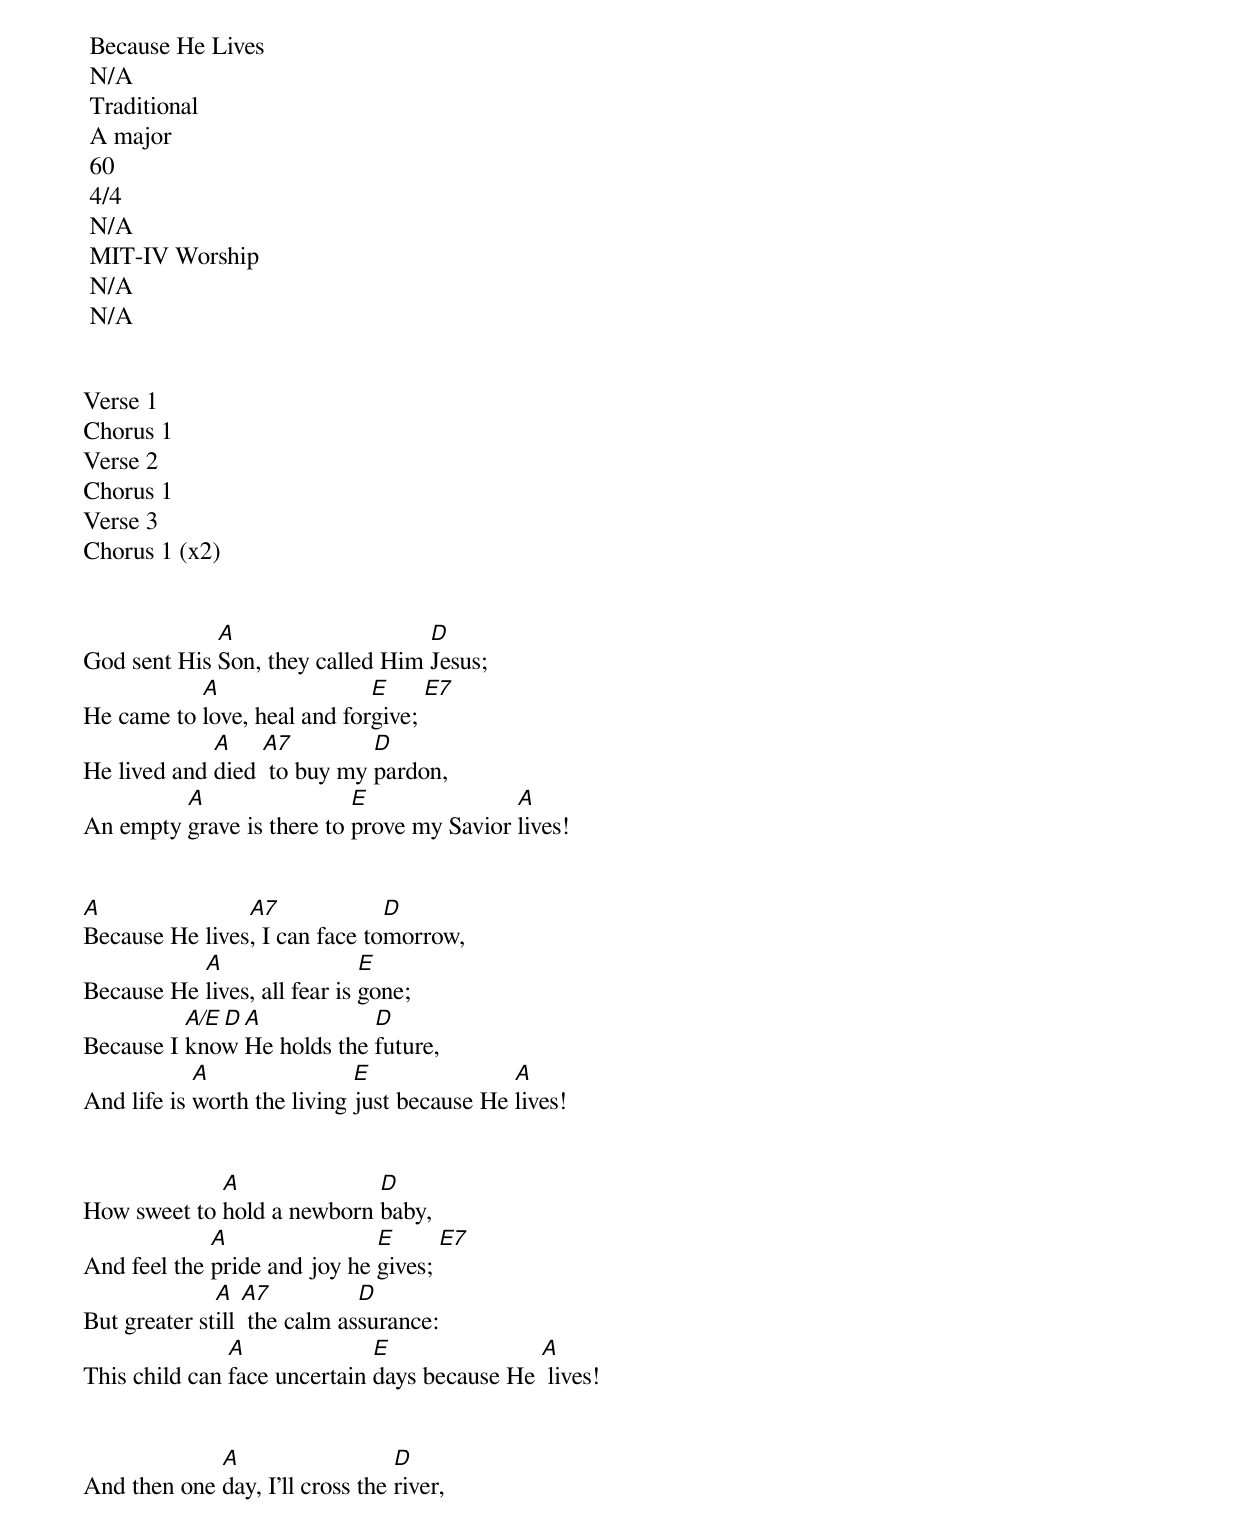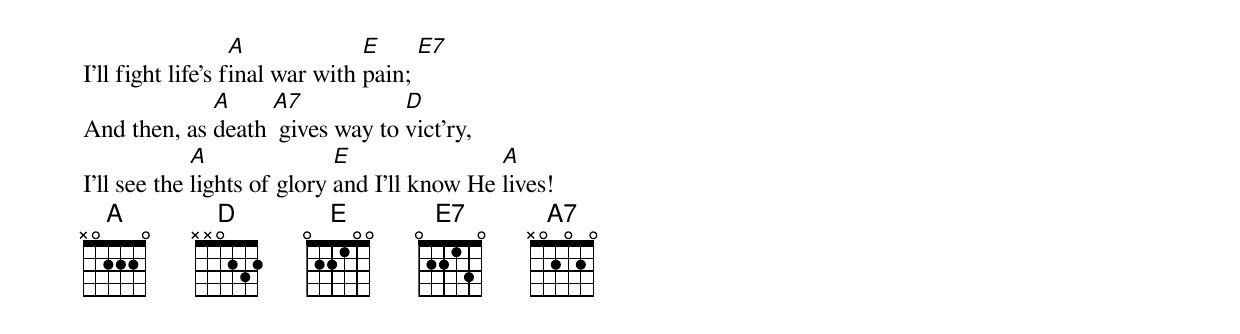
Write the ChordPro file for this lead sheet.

<song> Because He Lives
<ccli> N/A
<composer> Traditional
<key> A major
<bpm> 60
<signature> 4/4
<verse> N/A
<arranger> MIT-IV Worship
<year> N/A
<publisher> N/A

<order>
Verse 1
Chorus 1
Verse 2
Chorus 1
Verse 3
Chorus 1 (x2)

<Verse 1>
God sent His [A]Son, they called Him [D]Jesus;
He came to [A]love, heal and for[E]give; [E7]
He lived and [A]died [A7] to buy my [D]pardon,
An empty [A]grave is there to [E]prove my Savior [A]lives!

<Chorus 1>
[A]Because He lives[A7], I can face to[D]morrow,
Because He [A]lives, all fear is [E]gone;
Because I [A/E D A]know He holds the [D]future,
And life is [A]worth the living [E]just because He [A]lives!

<Verse 2>
How sweet to [A]hold a newborn [D]baby,
And feel the [A]pride and joy he [E]gives; [E7]
But greater st[A]ill [A7] the calm as[D]surance:
This child can [A]face uncertain [E]days because He [A] lives!

<Verse 3>
And then one [A]day, I'll cross the [D]river,
I'll fight life's f[A]inal war with [E]pain; [E7]
And then, as [A]death [A7] gives way to [D]vict'ry,
I'll see the [A]lights of glory [E]and I'll know He [A]lives!
